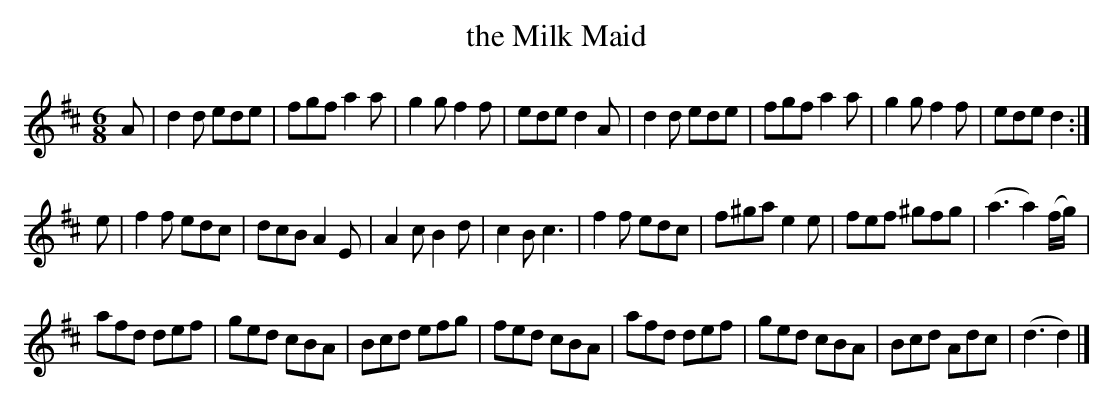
X:1
T:the Milk Maid
M:6/8
K:D
A|\
d2d ede| fgf a2a| g2g f2f| ede d2A|\
d2d ede| fgf a2a| g2g f2f| ede d2:|
e|\
f2f edc| dcB A2E| A2c B2d| c2B c3|\
f2f edc| f^ga e2e| fef ^gfg| (a3 a2)(f/g/)|
afd def| ged cBA| Bcd efg| fed cBA|\
afd def| ged cBA| Bcd Adc| (d3 d2)|]
